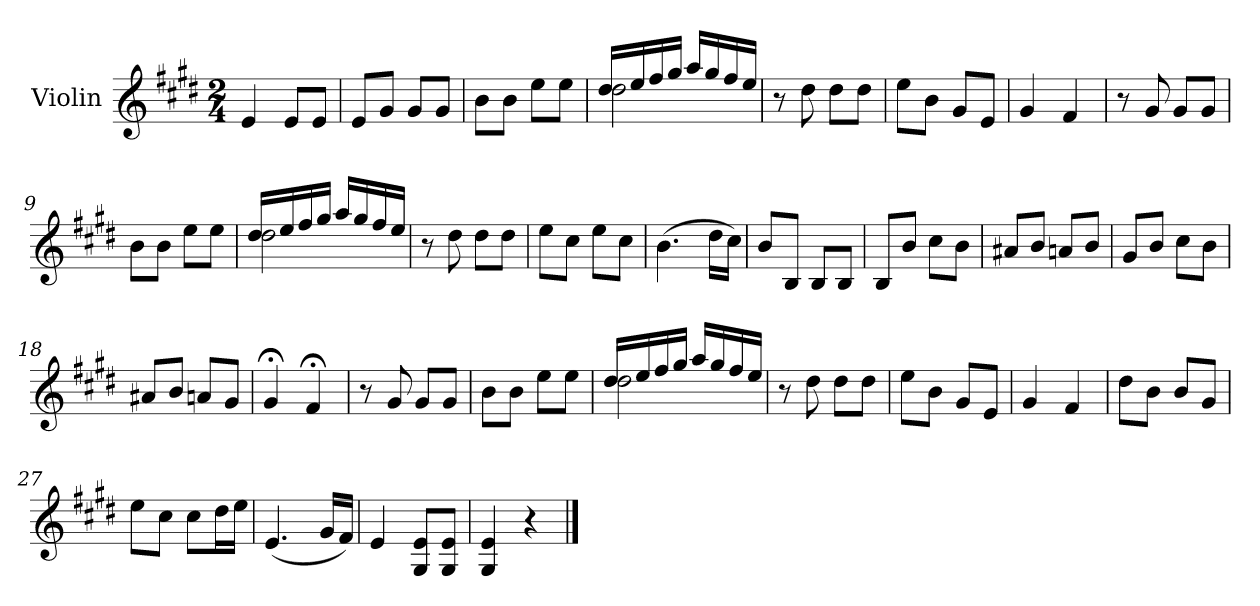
**kern
*part1
*staff1
*I"Violin
*I'Vln.
*clefG2
*k[f#c#g#d#]
*M2/4
=1
4e/
8e/L
8e/J
=2
8e/L
8g#/J
8g#/L
8g#/J
=3
8b\L
8b\J
8ee\L
8ee\J
=4
*^
16dd#/LL	2dd#\
16ee/	.
16ff#/	.
16gg#/JJ	.
16aa/LL	.
16gg#/	.
16ff#/	.
16ee/JJ	.
*v	*v
=5
8r
8dd#\
8dd#\L
8dd#\J
=6
8ee\L
8b\J
8g#/L
8e/J
=7
4g#/
4f#/
!!LO:LB:g=z
=8
8r
8g#/
8g#/L
8g#/J
=9
8b\L
8b\J
8ee\L
8ee\J
=10
*^
16dd#/LL	2dd#\
16ee/	.
16ff#/	.
16gg#/JJ	.
16aa/LL	.
16gg#/	.
16ff#/	.
16ee/JJ	.
*v	*v
=11
8r
8dd#\
8dd#\L
8dd#\J
=12
8ee\L
8cc#\J
8ee\L
8cc#\J
=13
(>4.b\
16dd#\LL
16cc#\JJ)
=14
8b/L
8B/J
8B/L
8B/J
!!LO:LB:g=z
=15
8B/L
8b/J
8cc#\L
8b\J
=16
8a#X/L
8b/J
8an/L
8b/J
=17
8g#/L
8b/J
8cc#\L
8b\J
=18
8a#X/L
8b/J
8an/L
8g#/J
=19
4g#;</
4f#;</
=20
8r
8g#/
8g#/L
8g#/J
=21
8b\L
8b\J
8ee\L
8ee\J
!!LO:LB:g=z
=22
*^
16dd#/LL	2dd#\
16ee/	.
16ff#/	.
16gg#/JJ	.
16aa/LL	.
16gg#/	.
16ff#/	.
16ee/JJ	.
*v	*v
=23
8r
8dd#\
8dd#\L
8dd#\J
=24
8ee\L
8b\J
8g#/L
8e/J
=25
4g#/
4f#/
=26
8dd#\L
8b\J
8b/L
8g#/J
=27
8ee\L
8cc#\J
8cc#\L
16dd#\L
16ee\JJ
=28
(<4.e/
16g#/LL
16f#/JJ)
!!LO:LB:g=z
=29
4e/
8G#/ 8e/L
8G#/ 8e/J
=30
4G#/ 4e/
4r
==
*-
